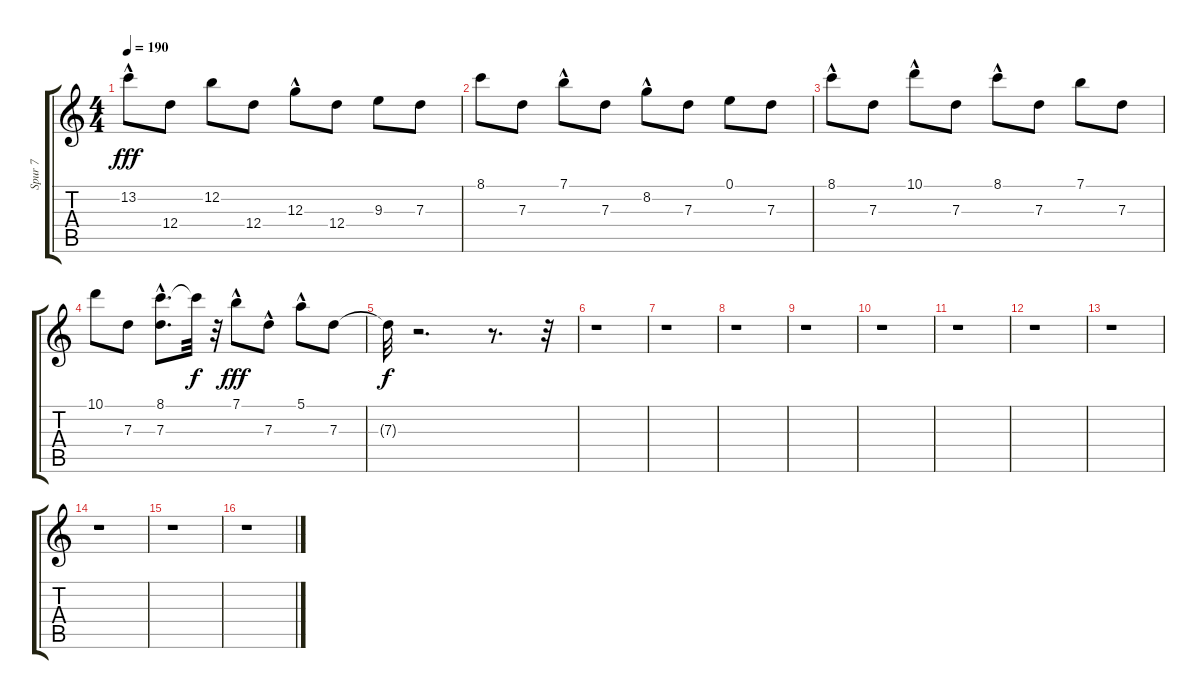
\track ("Spur 7" "Spur 7") {instrument acousticguitarsteel}
\staff {score tabs}
\tuning (E4 B3 G3 D3 A2 E2) {hide}
\ts (4 4)
\tempo 190
\clef g2
\ks c
13.2{hac}.8{dy fff} 12.4.8 12.2.8 12.4.8 12.3{hac}.8 12.4.8 9.3.8 7.3.8 |
8.1.8 7.3.8 7.1{hac}.8 7.3.8 8.2{hac}.8 7.3.8 0.1.8 7.3.8 |
8.1{hac}.8 7.3.8 10.1{hac}.8 7.3.8 8.1{hac}.8 7.3.8 7.1.8 7.3.8 |
10.1.8 7.3.8 (8.1{hac} 7.3).8{d} 8.1{t}.32{dy f} r.32 7.1{hac}.8{dy fff} 7.3{hac}.8 5.1{hac}.8 7.3.8 |
7.3{t}.32{dy f} r.2{d} r.8{d} r.32 |
r.1 |
r.1 |
r.1 |
r.1 |
r.1 |
r.1 |
r.1 |
r.1 |
r.1 |
r.1 |
r.1
